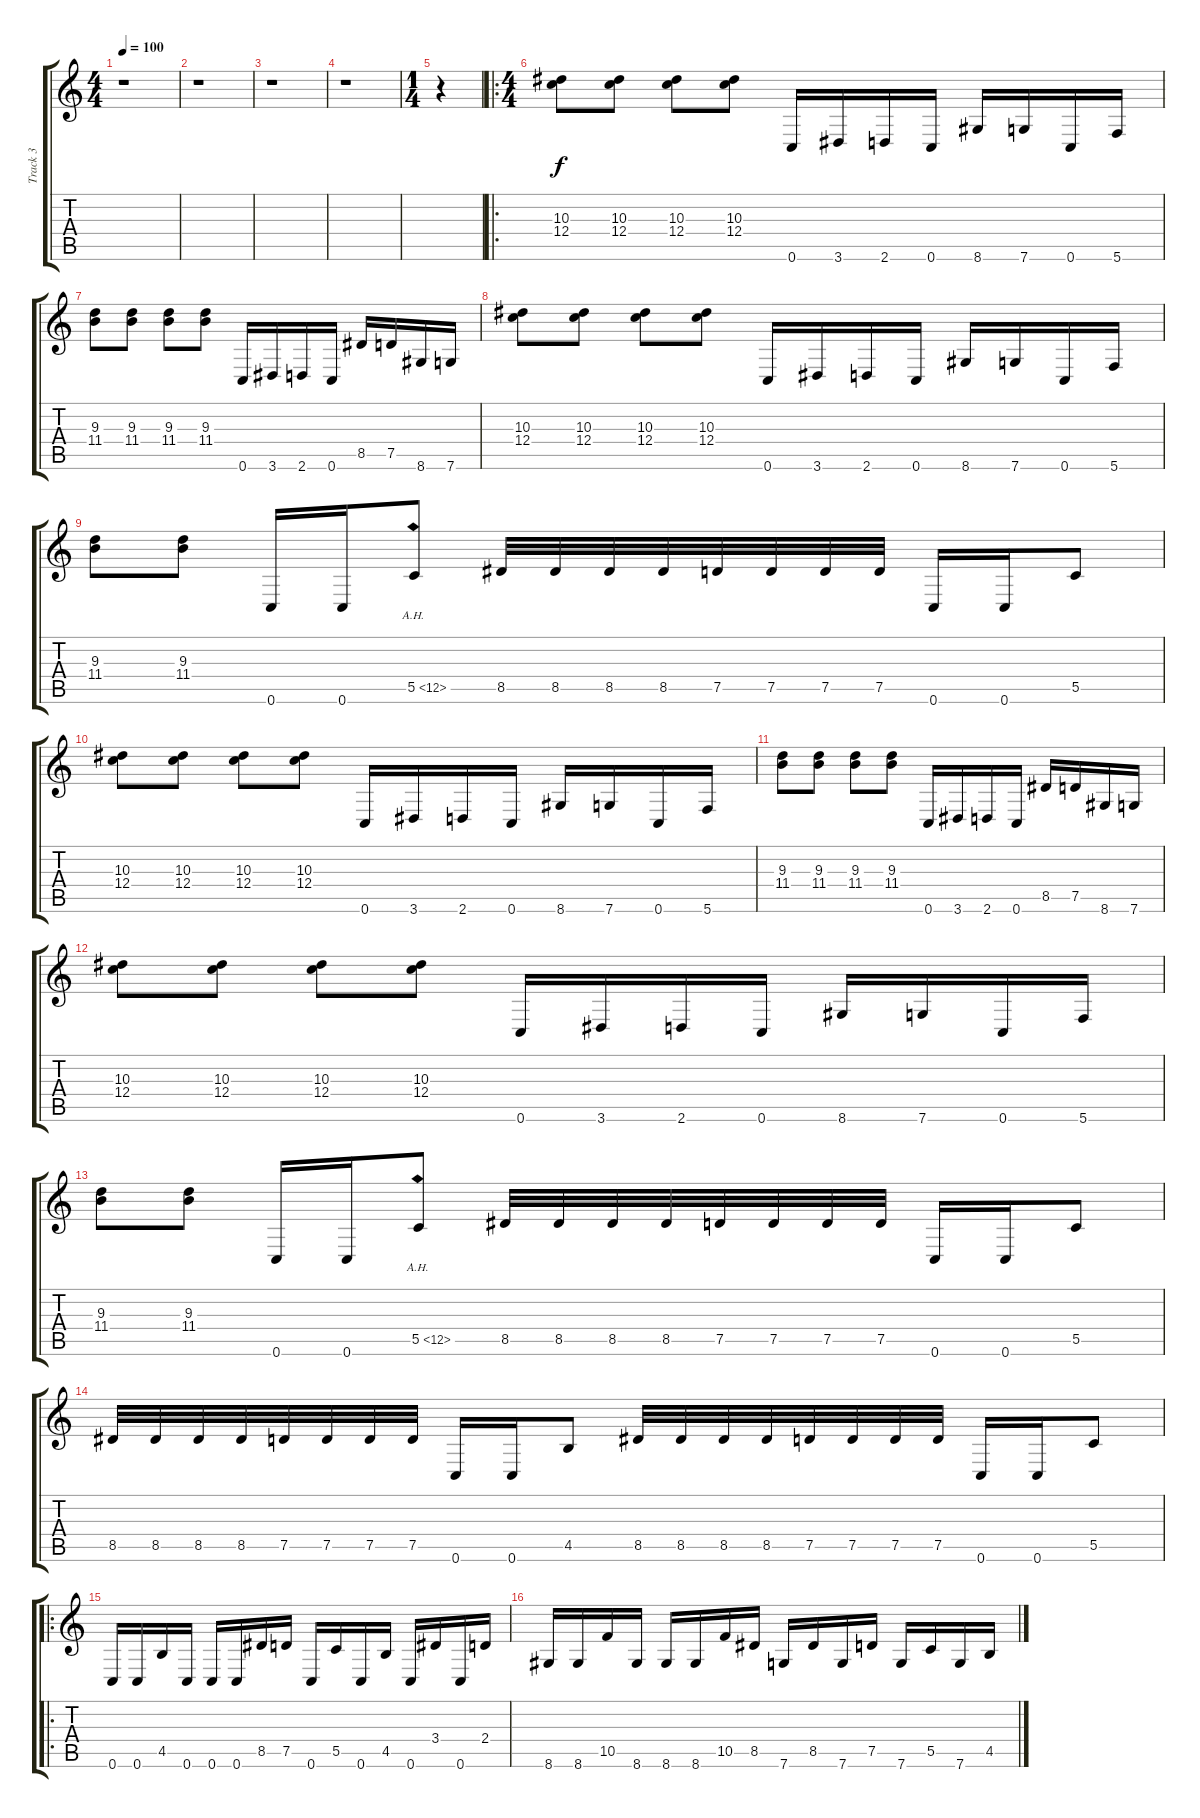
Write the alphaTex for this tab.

\track ("Track 3" "Track 3") {instrument distortionguitar}
\staff {score tabs}
\tuning (D4 A3 F3 C3 G2 C2) {hide}
\ts (4 4)
\tempo 100
\clef g2
\ks c
r.1{dy f instrument distortionguitar} |
r.1 |
r.1 |
r.1 |
\ts (1 4)
r.4 |
\ro
\ts (4 4)
(10.3 12.4).8 (10.3 12.4).8 (10.3 12.4).8 (10.3 12.4).8 0.6.16 3.6.16 2.6.16 0.6.16 8.6.16 7.6.16 0.6.16 5.6.16 |
(9.3 11.4).8 (9.3 11.4).8 (9.3 11.4).8 (9.3 11.4).8 0.6.16 3.6.16 2.6.16 0.6.16 8.5.16 7.5.16 8.6.16 7.6.16 |
(10.3 12.4).8 (10.3 12.4).8 (10.3 12.4).8 (10.3 12.4).8 0.6.16 3.6.16 2.6.16 0.6.16 8.6.16 7.6.16 0.6.16 5.6.16 |
(9.3 11.4).8 (9.3 11.4).8 0.6.16 0.6.16 5.5{ah 7}.8 8.5.32 8.5.32 8.5.32 8.5.32 7.5.32 7.5.32 7.5.32 7.5.32 0.6.16 0.6.16 5.5.8 |
(10.3 12.4).8 (10.3 12.4).8 (10.3 12.4).8 (10.3 12.4).8 0.6.16 3.6.16 2.6.16 0.6.16 8.6.16 7.6.16 0.6.16 5.6.16 |
(9.3 11.4).8 (9.3 11.4).8 (9.3 11.4).8 (9.3 11.4).8 0.6.16 3.6.16 2.6.16 0.6.16 8.5.16 7.5.16 8.6.16 7.6.16 |
(10.3 12.4).8 (10.3 12.4).8 (10.3 12.4).8 (10.3 12.4).8 0.6.16 3.6.16 2.6.16 0.6.16 8.6.16 7.6.16 0.6.16 5.6.16 |
(9.3 11.4).8 (9.3 11.4).8 0.6.16 0.6.16 5.5{ah 7}.8 8.5.32 8.5.32 8.5.32 8.5.32 7.5.32 7.5.32 7.5.32 7.5.32 0.6.16 0.6.16 5.5.8 |
8.5.32 8.5.32 8.5.32 8.5.32 7.5.32 7.5.32 7.5.32 7.5.32 0.6.16 0.6.16 4.5.8 8.5.32 8.5.32 8.5.32 8.5.32 7.5.32 7.5.32 7.5.32 7.5.32 0.6.16 0.6.16 5.5.8 |
\ro
0.6.16 0.6.16 4.5.16 0.6.16 0.6.16 0.6.16 8.5.16 7.5.16 0.6.16 5.5.16 0.6.16 4.5.16 0.6.16 3.4.16 0.6.16 2.4.16 |
8.6.16 8.6.16 10.5.16 8.6.16 8.6.16 8.6.16 10.5.16 8.5.16 7.6.16 8.5.16 7.6.16 7.5.16 7.6.16 5.5.16 7.6.16 4.5.16
